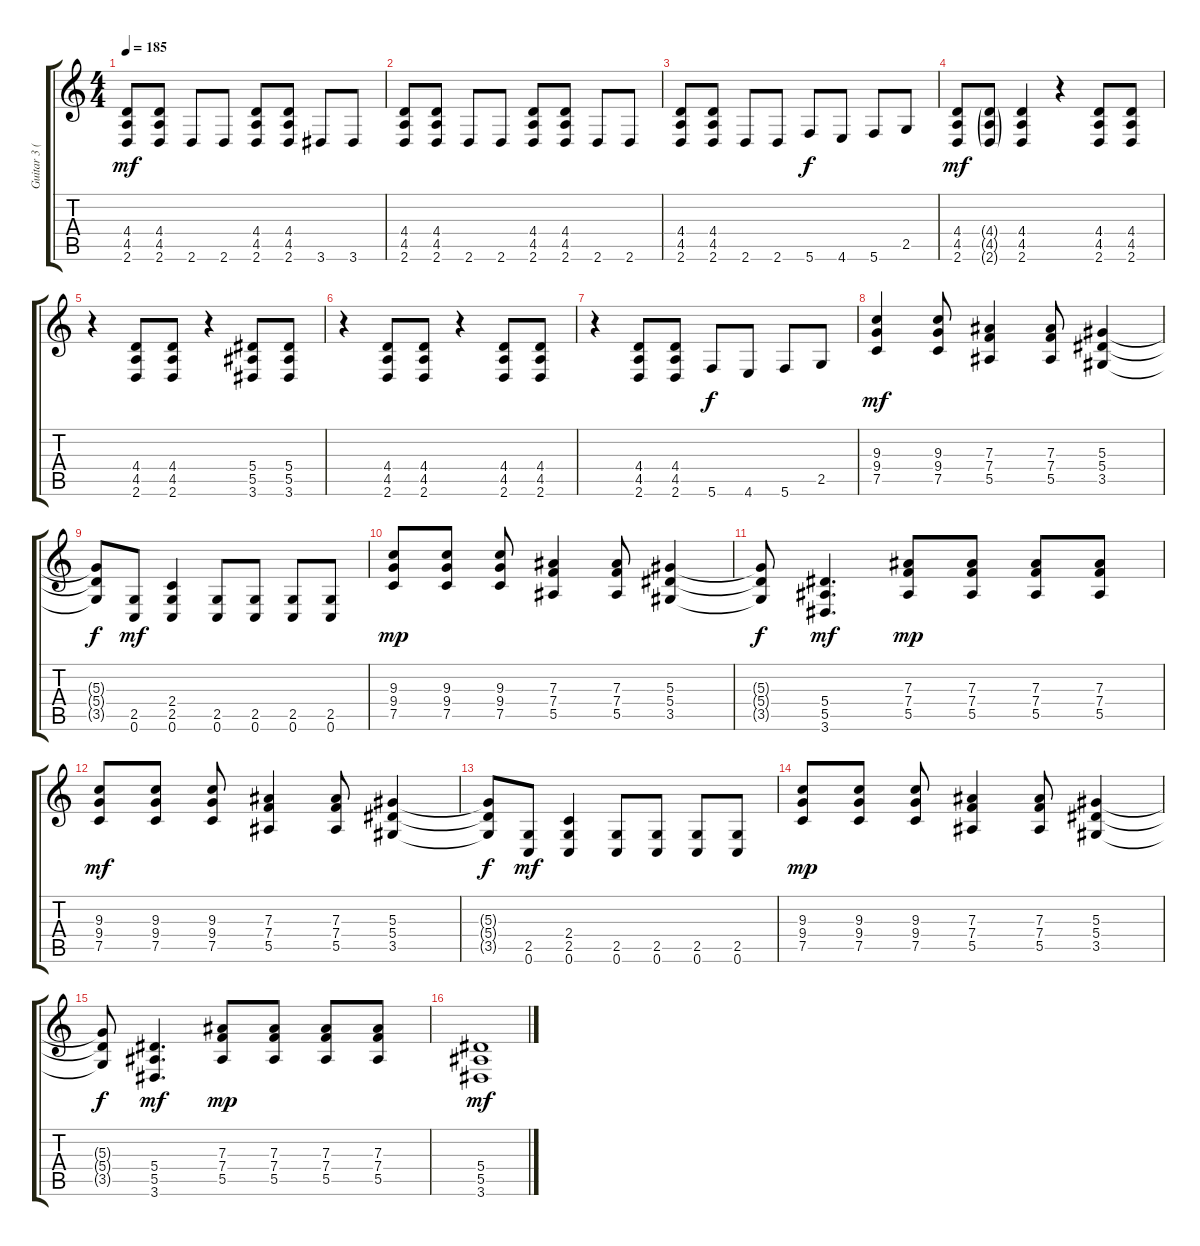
\track ("Guitar 3 (Rhytm)" "Guitar 3 (") {instrument distortionguitar}
\staff {score tabs}
\tuning (C4 G3 Eb3 Bb2 F2 C2) {hide}
\ts (4 4)
\tempo 185
\clef g2
\ks c
(4.4 4.5 2.6).8{dy mf} (4.4 4.5 2.6).8 2.6.8 2.6.8 (4.4 4.5 2.6).8 (4.4 4.5 2.6).8 3.6.8 3.6.8 |
(4.4 4.5 2.6).8 (4.4 4.5 2.6).8 2.6.8 2.6.8 (4.4 4.5 2.6).8 (4.4 4.5 2.6).8 2.6.8 2.6.8 |
(4.4 4.5 2.6).8 (4.4 4.5 2.6).8 2.6.8 2.6.8 5.6.8{dy f} 4.6.8 5.6.8 2.5.8 |
(4.4 4.5 2.6).8{dy mf} (4.4{g} 4.5{g} 2.6{g}).8 (4.4 4.5 2.6).4 r.4 (4.4 4.5 2.6).8 (4.4 4.5 2.6).8 |
r.4 (4.4 4.5 2.6).8 (4.4 4.5 2.6).8 r.4 (5.4 5.5 3.6).8 (5.4 5.5 3.6).8 |
r.4 (4.4 4.5 2.6).8 (4.4 4.5 2.6).8 r.4 (4.4 4.5 2.6).8 (4.4 4.5 2.6).8 |
r.4 (4.4 4.5 2.6).8 (4.4 4.5 2.6).8 5.6.8{dy f} 4.6.8 5.6.8 2.5.8 |
(9.3 9.4 7.5).4{dy mf} (9.3 9.4 7.5).8 (7.3 7.4 5.5).4 (7.3 7.4 5.5).8 (5.3 5.4 3.5).4 |
(5.3{t} 5.4{t} 3.5{t}).8{dy f} (2.5 0.6).8{dy mf} (2.4 2.5 0.6).4 (2.5 0.6).8 (2.5 0.6).8 (2.5 0.6).8 (2.5 0.6).8 |
(9.3 9.4 7.5).8{dy mp} (9.3 9.4 7.5).8 (9.3 9.4 7.5).8 (7.3 7.4 5.5).4 (7.3 7.4 5.5).8 (5.3 5.4 3.5).4 |
(5.3{t} 5.4{t} 3.5{t}).8{dy f} (5.4 5.5 3.6).4{d dy mf} (7.3 7.4 5.5).8{dy mp} (7.3 7.4 5.5).8 (7.3 7.4 5.5).8 (7.3 7.4 5.5).8 |
(9.3 9.4 7.5).8{dy mf} (9.3 9.4 7.5).8 (9.3 9.4 7.5).8 (7.3 7.4 5.5).4 (7.3 7.4 5.5).8 (5.3 5.4 3.5).4 |
(5.3{t} 5.4{t} 3.5{t}).8{dy f} (2.5 0.6).8{dy mf} (2.4 2.5 0.6).4 (2.5 0.6).8 (2.5 0.6).8 (2.5 0.6).8 (2.5 0.6).8 |
(9.3 9.4 7.5).8{dy mp} (9.3 9.4 7.5).8 (9.3 9.4 7.5).8 (7.3 7.4 5.5).4 (7.3 7.4 5.5).8 (5.3 5.4 3.5).4 |
(5.3{t} 5.4{t} 3.5{t}).8{dy f} (5.4 5.5 3.6).4{d dy mf} (7.3 7.4 5.5).8{dy mp} (7.3 7.4 5.5).8 (7.3 7.4 5.5).8 (7.3 7.4 5.5).8 |
(5.4 5.5 3.6).1{dy mf balance 2}
